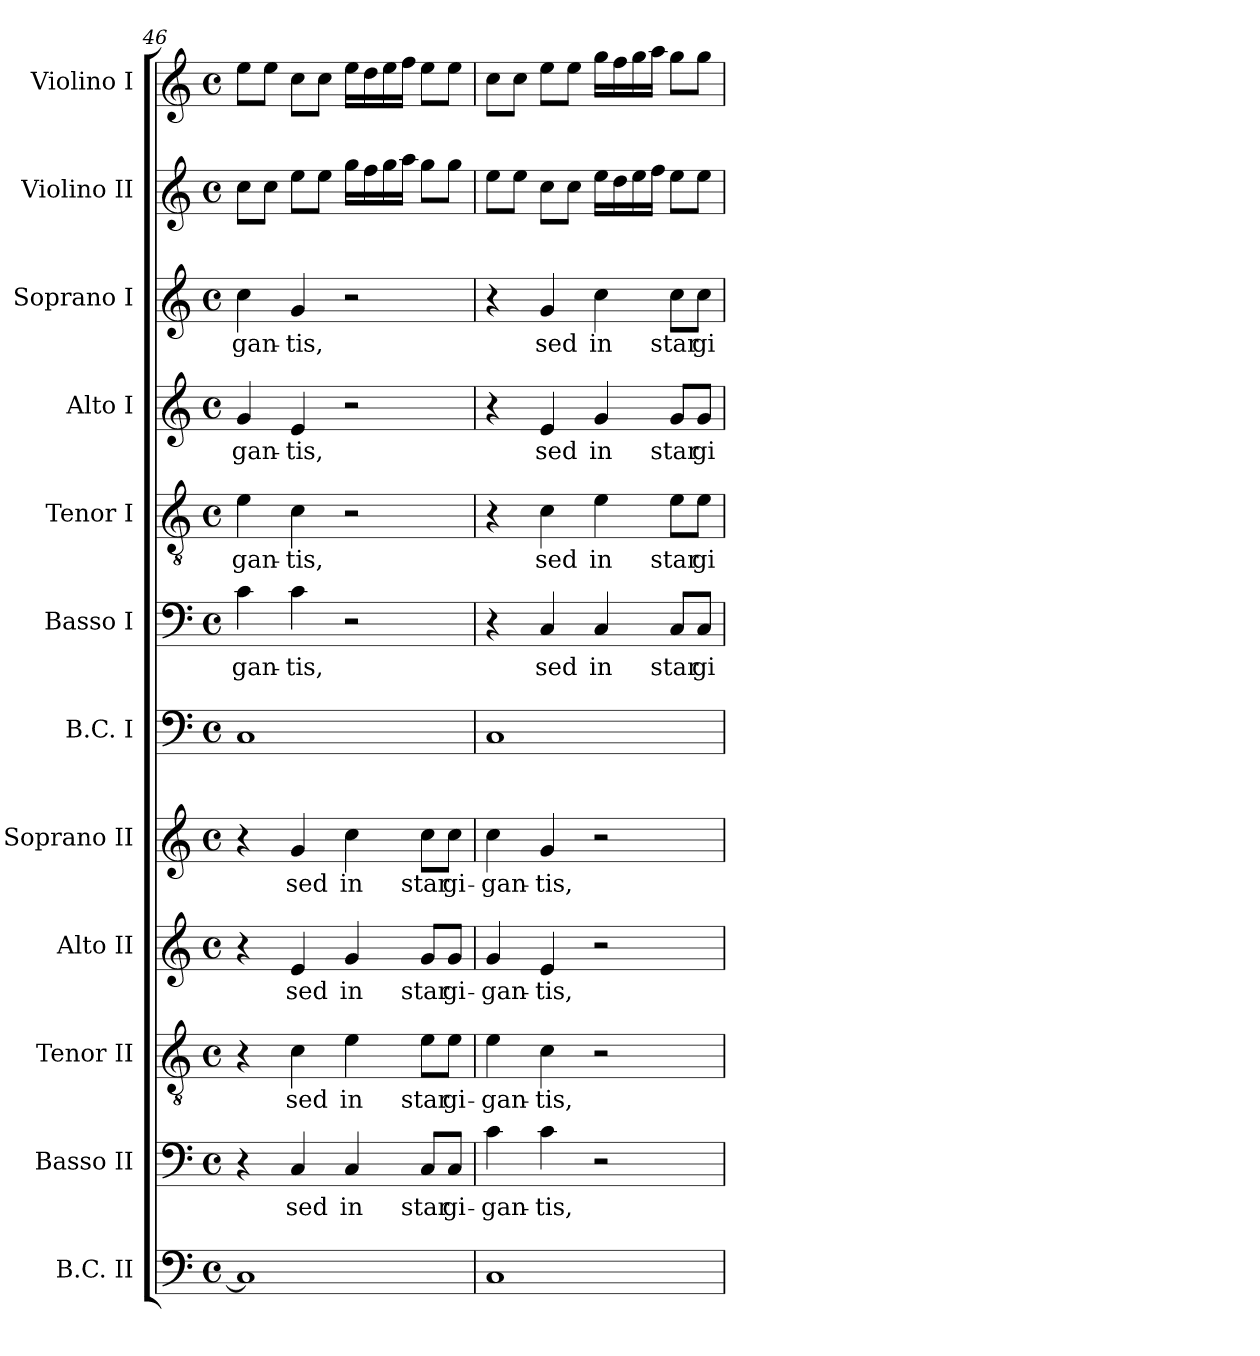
**kern	**kern	**text	**kern	**text	**kern	**text	**kern	**text	**kern	**kern	**text	**kern	**text	**kern	**text	**kern	**text	**kern	**kern
*part12	*part11	*part11	*part10	*part10	*part9	*part9	*part8	*part8	*part7	*part6	*part6	*part5	*part5	*part4	*part4	*part3	*part3	*part2	*part1
*staff12	*staff11	*staff11	*staff10	*staff10	*staff9	*staff9	*staff8	*staff8	*staff7	*staff6	*staff6	*staff5	*staff5	*staff4	*staff4	*staff3	*staff3	*staff2	*staff1
*I"B.C. II	*I"Basso II	*	*I"Tenor II	*	*I"Alto II	*	*I"Soprano II	*	*I"B.C. I	*I"Basso I	*	*I"Tenor I	*	*I"Alto I	*	*I"Soprano I	*	*I"Violino II	*I"Violino I
*I'BC2	*I'B 2	*	*I'T 2	*	*I'A 2	*	*I'S 2	*	*I'BC1	*I'B 1	*	*I'T 1	*	*I'A 1	*	*I'S 1	*	*I'Vln. II	*I'Vln. I
!!LO:PB:g=z
*clefF4	*clefF4	*	*clefGv2	*	*clefG2	*	*clefG2	*	*clefF4	*clefF4	*	*clefGv2	*	*clefG2	*	*clefG2	*	*clefG2	*clefG2
*k[]	*k[]	*	*k[]	*	*k[]	*	*k[]	*	*k[]	*k[]	*	*k[]	*	*k[]	*	*k[]	*	*k[]	*k[]
*C:	*C:	*	*C:	*	*C:	*	*C:	*	*C:	*C:	*	*C:	*	*C:	*	*C:	*	*C:	*C:
*M4/4	*M4/4	*	*M4/4	*	*M4/4	*	*M4/4	*	*M4/4	*M4/4	*	*M4/4	*	*M4/4	*	*M4/4	*	*M4/4	*M4/4
*met(c)	*met(c)	*	*met(c)	*	*met(c)	*	*met(c)	*	*met(c)	*met(c)	*	*met(c)	*	*met(c)	*	*met(c)	*	*met(c)	*met(c)
=46	=46	=46	=46	=46	=46	=46	=46	=46	=46	=46	=46	=46	=46	=46	=46	=46	=46	=46	=46
!	!	!	!	!	!	!	!	!	!	!	!LO:LY:b	!	!	!	!	!	!	!	!
!	!	!	!	!	!	!	!	!	!	!	!	!	!LO:LY:b	!	!	!	!	!	!
!	!	!	!	!	!	!	!	!	!	!	!	!	!	!	!LO:LY:b	!	!	!	!
!	!	!	!	!	!	!	!	!	!	!	!	!	!	!	!	!	!LO:LY:b	!	!
1C]	4r	.	4r	.	4r	.	4r	.	1C	4c\	-gan-	4e\	-gan-	4g/	-gan-	4cc\	-gan-	8cc\L	8ee\L
.	.	.	.	.	.	.	.	.	.	.	.	.	.	.	.	.	.	8cc\J	8ee\J
!	!	!LO:LY:b	!	!	!	!	!	!	!	!	!	!	!	!	!	!	!	!	!
!	!	!	!	!LO:LY:b	!	!	!	!	!	!	!	!	!	!	!	!	!	!	!
!	!	!	!	!	!	!LO:LY:b	!	!	!	!	!	!	!	!	!	!	!	!	!
!	!	!	!	!	!	!	!	!LO:LY:b	!	!	!	!	!	!	!	!	!	!	!
!	!	!	!	!	!	!	!	!	!	!	!LO:LY:b	!	!	!	!	!	!	!	!
!	!	!	!	!	!	!	!	!	!	!	!	!	!LO:LY:b	!	!	!	!	!	!
!	!	!	!	!	!	!	!	!	!	!	!	!	!	!	!LO:LY:b	!	!	!	!
!	!	!	!	!	!	!	!	!	!	!	!	!	!	!	!	!	!LO:LY:b	!	!
.	4C/	sed	4c\	sed	4e/	sed	4g/	sed	.	4c\	-tis,	4c\	-tis,	4e/	-tis,	4g/	-tis,	8ee\L	8cc\L
.	.	.	.	.	.	.	.	.	.	.	.	.	.	.	.	.	.	8ee\J	8cc\J
!	!	!LO:LY:b	!	!	!	!	!	!	!	!	!	!	!	!	!	!	!	!	!
!	!	!	!	!LO:LY:b	!	!	!	!	!	!	!	!	!	!	!	!	!	!	!
!	!	!	!	!	!	!LO:LY:b	!	!	!	!	!	!	!	!	!	!	!	!	!
!	!	!	!	!	!	!	!	!LO:LY:b	!	!	!	!	!	!	!	!	!	!	!
.	4C/	in	4e\	in	4g/	in	4cc\	in	.	2r	.	2r	.	2r	.	2r	.	16gg\LL	16ee\LL
.	.	.	.	.	.	.	.	.	.	.	.	.	.	.	.	.	.	16ff\	16dd\
.	.	.	.	.	.	.	.	.	.	.	.	.	.	.	.	.	.	16gg\	16ee\
.	.	.	.	.	.	.	.	.	.	.	.	.	.	.	.	.	.	16aa\JJ	16ff\JJ
!	!	!LO:LY:b	!	!	!	!	!	!	!	!	!	!	!	!	!	!	!	!	!
!	!	!	!	!LO:LY:b	!	!	!	!	!	!	!	!	!	!	!	!	!	!	!
!	!	!	!	!	!	!LO:LY:b	!	!	!	!	!	!	!	!	!	!	!	!	!
!	!	!	!	!	!	!	!	!LO:LY:b	!	!	!	!	!	!	!	!	!	!	!
.	8C/L	star	8e\L	star	8g/L	star	8cc\L	star	.	.	.	.	.	.	.	.	.	8gg\L	8ee\L
!	!	!LO:LY:b	!	!	!	!	!	!	!	!	!	!	!	!	!	!	!	!	!
!	!	!	!	!LO:LY:b	!	!	!	!	!	!	!	!	!	!	!	!	!	!	!
!	!	!	!	!	!	!LO:LY:b	!	!	!	!	!	!	!	!	!	!	!	!	!
!	!	!	!	!	!	!	!	!LO:LY:b	!	!	!	!	!	!	!	!	!	!	!
.	8C/J	gi-	8e\J	gi-	8g/J	gi-	8cc\J	gi-	.	.	.	.	.	.	.	.	.	8gg\J	8ee\J
=47	=47	=47	=47	=47	=47	=47	=47	=47	=47	=47	=47	=47	=47	=47	=47	=47	=47	=47	=47
!	!	!LO:LY:b	!	!	!	!	!	!	!	!	!	!	!	!	!	!	!	!	!
!	!	!	!	!LO:LY:b	!	!	!	!	!	!	!	!	!	!	!	!	!	!	!
!	!	!	!	!	!	!LO:LY:b	!	!	!	!	!	!	!	!	!	!	!	!	!
!	!	!	!	!	!	!	!	!LO:LY:b	!	!	!	!	!	!	!	!	!	!	!
1C	4c\	-gan-	4e\	-gan-	4g/	-gan-	4cc\	-gan-	1C	4r	.	4r	.	4r	.	4r	.	8ee\L	8cc\L
.	.	.	.	.	.	.	.	.	.	.	.	.	.	.	.	.	.	8ee\J	8cc\J
!	!	!LO:LY:b	!	!	!	!	!	!	!	!	!	!	!	!	!	!	!	!	!
!	!	!	!	!LO:LY:b	!	!	!	!	!	!	!	!	!	!	!	!	!	!	!
!	!	!	!	!	!	!LO:LY:b	!	!	!	!	!	!	!	!	!	!	!	!	!
!	!	!	!	!	!	!	!	!LO:LY:b	!	!	!	!	!	!	!	!	!	!	!
!	!	!	!	!	!	!	!	!	!	!	!LO:LY:b	!	!	!	!	!	!	!	!
!	!	!	!	!	!	!	!	!	!	!	!	!	!LO:LY:b	!	!	!	!	!	!
!	!	!	!	!	!	!	!	!	!	!	!	!	!	!	!LO:LY:b	!	!	!	!
!	!	!	!	!	!	!	!	!	!	!	!	!	!	!	!	!	!LO:LY:b	!	!
.	4c\	-tis,	4c\	-tis,	4e/	-tis,	4g/	-tis,	.	4C/	sed	4c\	sed	4e/	sed	4g/	sed	8cc\L	8ee\L
.	.	.	.	.	.	.	.	.	.	.	.	.	.	.	.	.	.	8cc\J	8ee\J
!	!	!	!	!	!	!	!	!	!	!	!LO:LY:b	!	!	!	!	!	!	!	!
!	!	!	!	!	!	!	!	!	!	!	!	!	!LO:LY:b	!	!	!	!	!	!
!	!	!	!	!	!	!	!	!	!	!	!	!	!	!	!LO:LY:b	!	!	!	!
!	!	!	!	!	!	!	!	!	!	!	!	!	!	!	!	!	!LO:LY:b	!	!
.	2r	.	2r	.	2r	.	2r	.	.	4C/	in	4e\	in	4g/	in	4cc\	in	16ee\LL	16gg\LL
.	.	.	.	.	.	.	.	.	.	.	.	.	.	.	.	.	.	16dd\	16ff\
.	.	.	.	.	.	.	.	.	.	.	.	.	.	.	.	.	.	16ee\	16gg\
.	.	.	.	.	.	.	.	.	.	.	.	.	.	.	.	.	.	16ff\JJ	16aa\JJ
!	!	!	!	!	!	!	!	!	!	!	!LO:LY:b	!	!	!	!	!	!	!	!
!	!	!	!	!	!	!	!	!	!	!	!	!	!LO:LY:b	!	!	!	!	!	!
!	!	!	!	!	!	!	!	!	!	!	!	!	!	!	!LO:LY:b	!	!	!	!
!	!	!	!	!	!	!	!	!	!	!	!	!	!	!	!	!	!LO:LY:b	!	!
.	.	.	.	.	.	.	.	.	.	8C/L	star	8e\L	star	8g/L	star	8cc\L	star	8ee\L	8gg\L
!	!	!	!	!	!	!	!	!	!	!	!LO:LY:b	!	!	!	!	!	!	!	!
!	!	!	!	!	!	!	!	!	!	!	!	!	!LO:LY:b	!	!	!	!	!	!
!	!	!	!	!	!	!	!	!	!	!	!	!	!	!	!LO:LY:b	!	!	!	!
!	!	!	!	!	!	!	!	!	!	!	!	!	!	!	!	!	!LO:LY:b	!	!
.	.	.	.	.	.	.	.	.	.	8C/J	gi-	8e\J	gi-	8g/J	gi-	8cc\J	gi-	8ee\J	8gg\J
=	=	=	=	=	=	=	=	=	=	=	=	=	=	=	=	=	=	=	=
*-	*-	*-	*-	*-	*-	*-	*-	*-	*-	*-	*-	*-	*-	*-	*-	*-	*-	*-	*-
